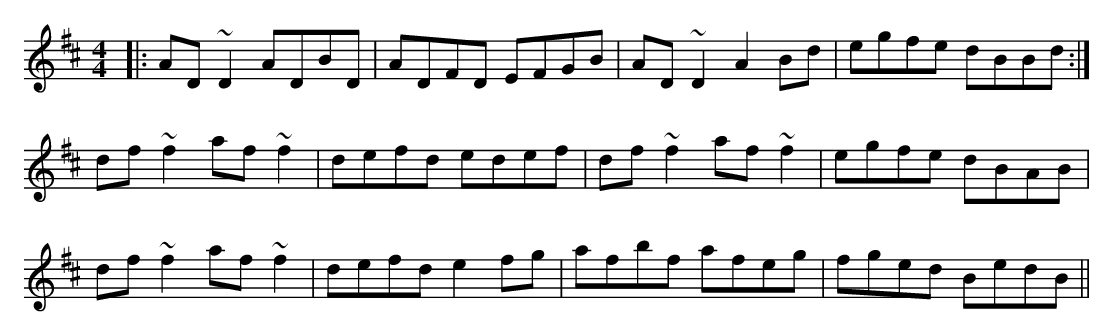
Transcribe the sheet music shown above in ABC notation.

X:1
M:4/4
K:D
|:AD~D2 ADBD|ADFD EFGB|AD~D2 A2 Bd|egfe dBBd:|
df~f2 af~f2|defd edef|df~f2 af~f2|egfe dBAB|
df~f2 af~f2|defd e2 fg|afbf afeg|fged BedB||
